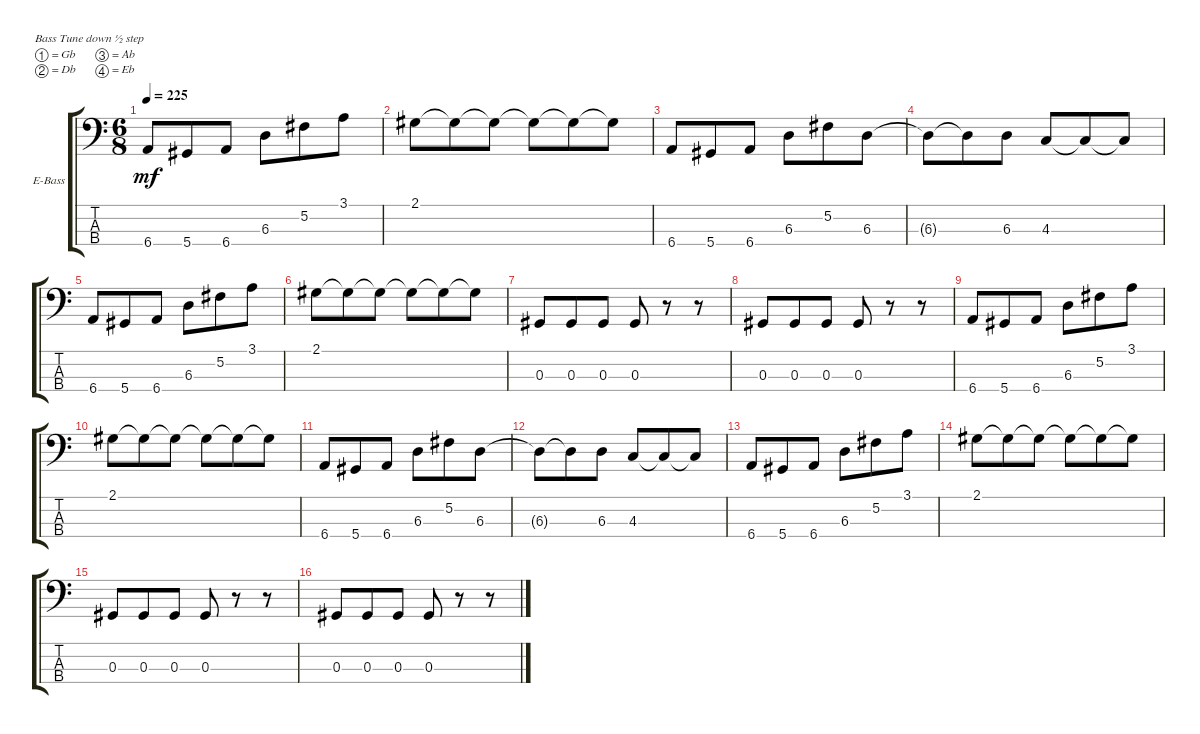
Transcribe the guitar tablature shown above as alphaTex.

\bracketExtendMode groupsimilarinstruments
\firstSystemTrackNameOrientation horizontal
\otherSystemsTrackNameOrientation horizontal
\track ("Electric Bass" "E-Bass") {solo instrument electricbassfinger}
\staff {score tabs}
\tuning (Gb2 Db2 Ab1 Eb1)
\ts (6 8)
\tempo 225
\clef f4
\ks c
6.4.8{dy mf} 5.4.8 6.4.8 6.3.8 5.2.8 3.1.8 |
2.1.8 2.1{t}.8 2.1{t}.8 2.1{t}.8 2.1{t}.8 2.1{t}.8 |
6.4.8 5.4.8 6.4.8 6.3.8 5.2.8 6.3.8 |
6.3{t}.8 6.3{t}.8 6.3.8 4.3.8 4.3{t}.8 4.3{t}.8 |
6.4.8 5.4.8 6.4.8 6.3.8 5.2.8 3.1.8 |
2.1.8 2.1{t}.8 2.1{t}.8 2.1{t}.8 2.1{t}.8 2.1{t}.8 |
0.3.8 0.3.8 0.3.8 0.3.8 r.8 r.8 |
0.3.8 0.3.8 0.3.8 0.3.8 r.8 r.8 |
6.4.8 5.4.8 6.4.8 6.3.8 5.2.8 3.1.8 |
2.1.8 2.1{t}.8 2.1{t}.8 2.1{t}.8 2.1{t}.8 2.1{t}.8 |
6.4.8 5.4.8 6.4.8 6.3.8 5.2.8 6.3.8 |
6.3{t}.8 6.3{t}.8 6.3.8 4.3.8 4.3{t}.8 4.3{t}.8 |
6.4.8 5.4.8 6.4.8 6.3.8 5.2.8 3.1.8 |
2.1.8 2.1{t}.8 2.1{t}.8 2.1{t}.8 2.1{t}.8 2.1{t}.8 |
0.3.8 0.3.8 0.3.8 0.3.8 r.8 r.8 |
0.3.8 0.3.8 0.3.8 0.3.8 r.8 r.8
